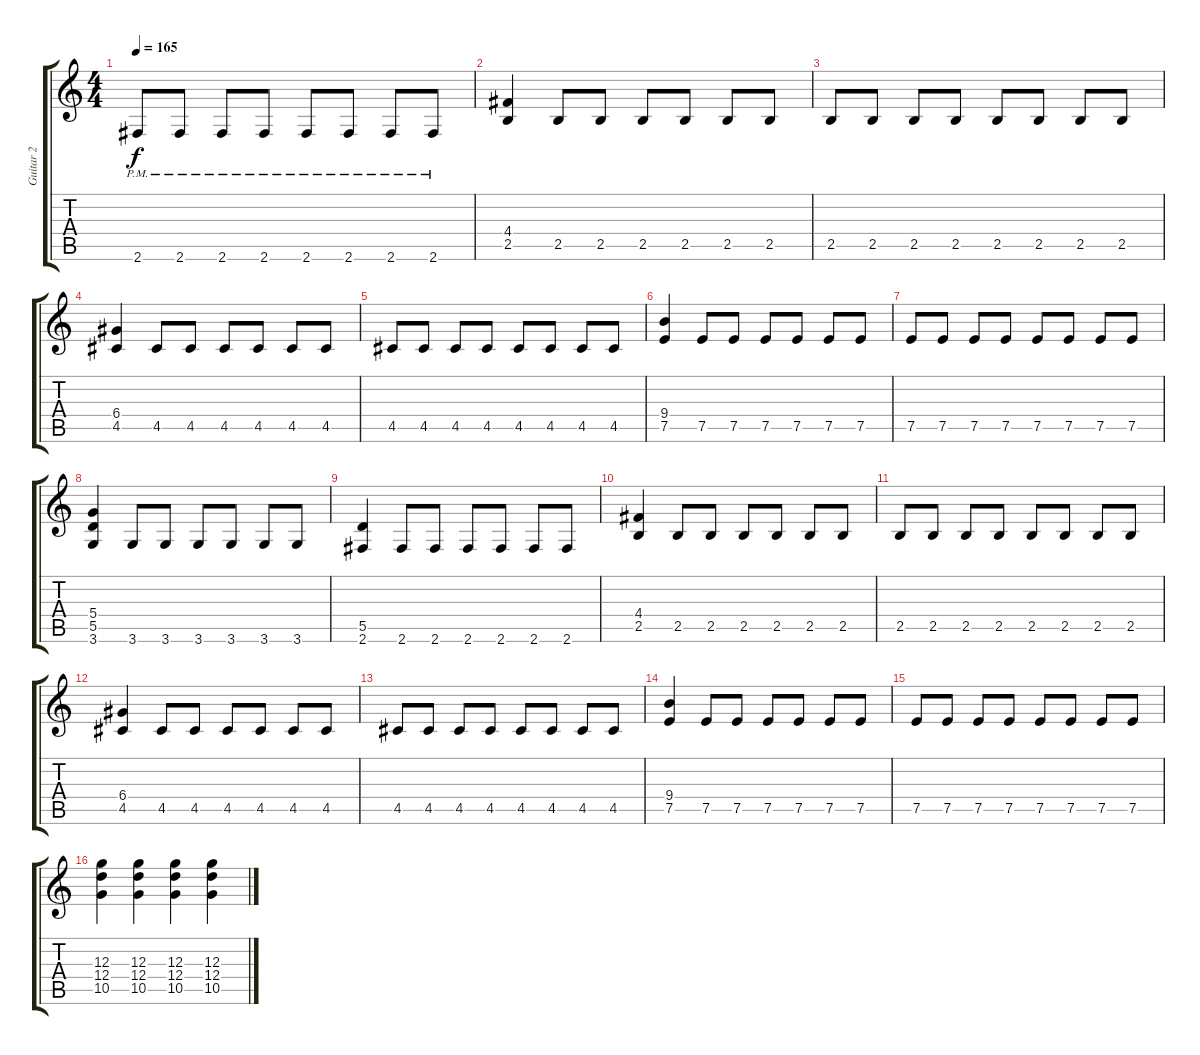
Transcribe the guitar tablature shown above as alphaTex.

\track ("Guitar 2" "Guitar 2") {instrument distortionguitar}
\staff {score tabs}
\tuning (E4 B3 G3 D3 A2 E2) {hide}
\ts (4 4)
\tempo 165
\clef g2
\ks c
2.6{pm}.8{dy f} 2.6{pm}.8 2.6{pm}.8 2.6{pm}.8 2.6{pm}.8 2.6{pm}.8 2.6{pm}.8 2.6{pm}.8 |
(4.4 2.5).4 2.5.8 2.5.8 2.5.8 2.5.8 2.5.8 2.5.8 |
2.5.8 2.5.8 2.5.8 2.5.8 2.5.8 2.5.8 2.5.8 2.5.8 |
(6.4 4.5).4 4.5.8 4.5.8 4.5.8 4.5.8 4.5.8 4.5.8 |
4.5.8 4.5.8 4.5.8 4.5.8 4.5.8 4.5.8 4.5.8 4.5.8 |
(9.4 7.5).4 7.5.8 7.5.8 7.5.8 7.5.8 7.5.8 7.5.8 |
7.5.8 7.5.8 7.5.8 7.5.8 7.5.8 7.5.8 7.5.8 7.5.8 |
(5.4 5.5 3.6).4 3.6.8 3.6.8 3.6.8 3.6.8 3.6.8 3.6.8 |
(5.5 2.6).4 2.6.8 2.6.8 2.6.8 2.6.8 2.6.8 2.6.8 |
(4.4 2.5).4 2.5.8 2.5.8 2.5.8 2.5.8 2.5.8 2.5.8 |
2.5.8 2.5.8 2.5.8 2.5.8 2.5.8 2.5.8 2.5.8 2.5.8 |
(6.4 4.5).4 4.5.8 4.5.8 4.5.8 4.5.8 4.5.8 4.5.8 |
4.5.8 4.5.8 4.5.8 4.5.8 4.5.8 4.5.8 4.5.8 4.5.8 |
(9.4 7.5).4 7.5.8 7.5.8 7.5.8 7.5.8 7.5.8 7.5.8 |
7.5.8 7.5.8 7.5.8 7.5.8 7.5.8 7.5.8 7.5.8 7.5.8 |
(12.3 12.4 10.5).4 (12.3 12.4 10.5).4 (12.3 12.4 10.5).4 (12.3 12.4 10.5).4
